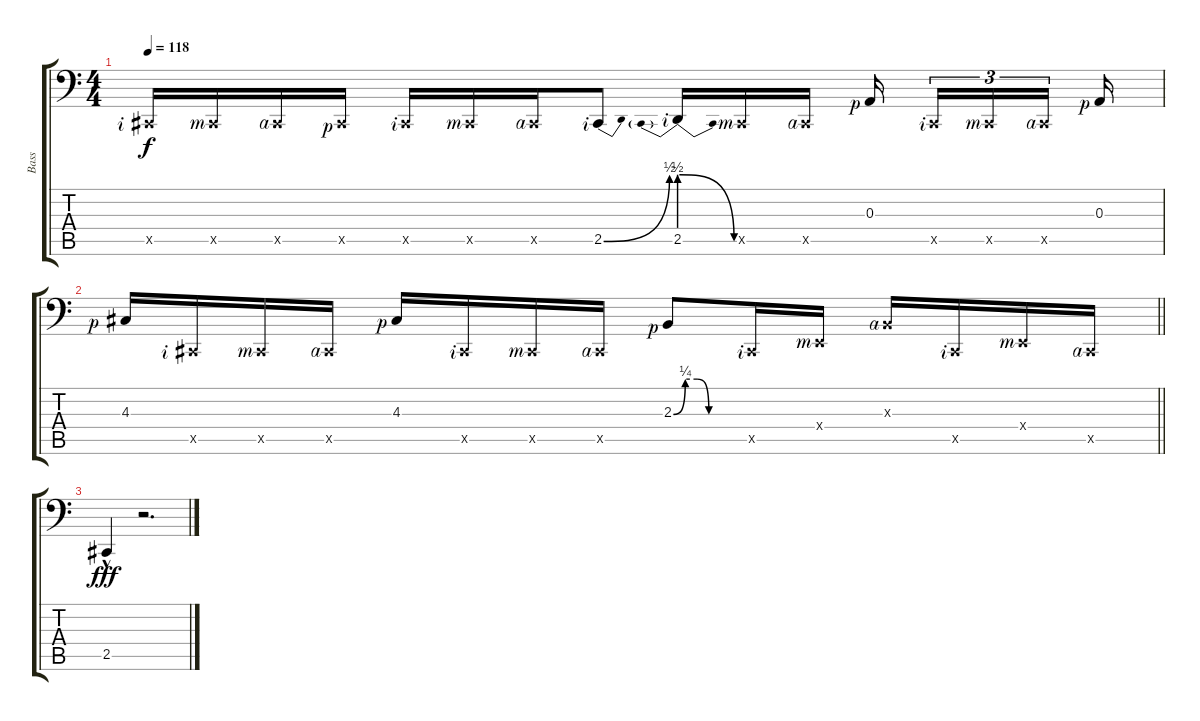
\track ("Bass" "Bass") {instrument electricbassfinger}
\staff {score tabs}
\tuning (G2 D2 A1 D1 B0 E0) {hide}
\ts (4 4)
\tempo 118
\clef f4
\ks c
2.5{x rf 2}.16{dy f} 2.5{x rf 3}.16 2.5{x rf 4}.16 2.5{x rf 1}.16 2.5{x rf 2}.16 2.5{x rf 3}.16 2.5{x rf 4}.16 2.5{be (bend 0 0 60 2) rf 2}.8 2.5{be (prebendrelease 0 2 60 0) rf 2}.16 2.5{x rf 3}.16 2.5{x rf 4}.16 0.3{rf 1}.16{beam splitsecondary} 2.5{x rf 2}.16{tu (3 2)} 2.5{x rf 3}.16{tu (3 2)} 2.5{x rf 4}.16{tu (3 2) beam splitsecondary} 0.3{rf 1}.16 |
\barLineRight lightlight
4.3{rf 1}.16 2.5{x rf 2}.16 2.5{x rf 3}.16 2.5{x rf 4}.16 4.3{rf 1}.16 2.5{x rf 2}.16 2.5{x rf 3}.16 2.5{x rf 4}.16 2.3{be (custom 0 0 10 1 20 1 30 0 60 0) rf 1}.8 2.5{x rf 2}.16 2.4{x rf 3}.16 2.3{x rf 4}.16 2.5{x rf 2}.16 2.4{x rf 3}.16 2.5{x rf 4}.16 |
\section ("" "")
2.5{hac}.4{dy fff volume 16 instrument electricbassfinger} r.2{d}
